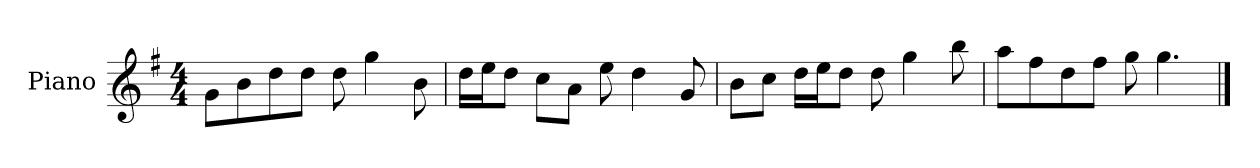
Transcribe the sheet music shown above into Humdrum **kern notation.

**kern
*part1
*staff1
*I"Piano
*I'P-no
*clefG2
*k[f#]
*M4/4
*MM90
=1
8g\L
8b\
8dd\
8dd\J
8dd\
4gg\
8b\
=2
16dd\LL
16ee\J
8dd\J
8cc\L
8a\J
8ee\
4dd\
8g/
=3
8b\L
8cc\J
16dd\LL
16ee\J
8dd\J
8dd\
4gg\
8bb\
=4
8aa\L
8ff#\
8dd\
8ff#\J
8gg\
4.gg\
==
*-
